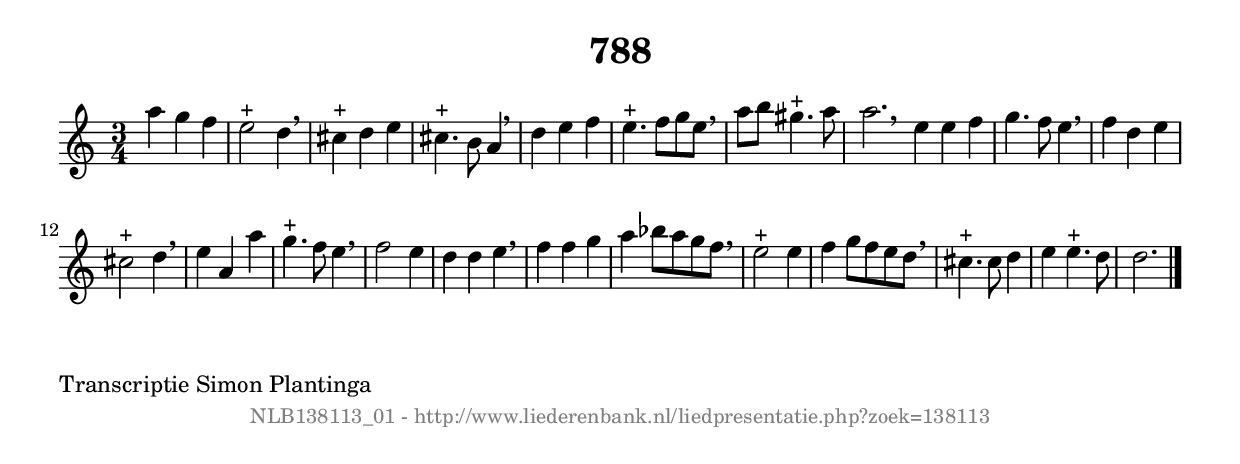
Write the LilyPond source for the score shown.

%
% produced by wce2krn 1.64 (7 June 2014)
%
\version"2.16"
#(append! paper-alist '(("long" . (cons (* 210 mm) (* 2000 mm)))))
#(set-default-paper-size "long")
sb = {\breathe}
mBreak = {\breathe }
bBreak = {\breathe }
x = {\once\override NoteHead #'style = #'cross }
gl=\glissando
itime={\override Staff.TimeSignature #'stencil = ##f }
ficta = {\once\set suggestAccidentals = ##t}
fine = {\once\override Score.RehearsalMark #'self-alignment-X = #1 \mark \markup {\italic{Fine}}}
dc = {\once\override Score.RehearsalMark #'self-alignment-X = #1 \mark \markup {\italic{D.C.}}}
dcf = {\once\override Score.RehearsalMark #'self-alignment-X = #1 \mark \markup {\italic{D.C. al Fine}}}
dcc = {\once\override Score.RehearsalMark #'self-alignment-X = #1 \mark \markup {\italic{D.C. al Coda}}}
ds = {\once\override Score.RehearsalMark #'self-alignment-X = #1 \mark \markup {\italic{D.S.}}}
dsf = {\once\override Score.RehearsalMark #'self-alignment-X = #1 \mark \markup {\italic{D.S. al Fine}}}
dsc = {\once\override Score.RehearsalMark #'self-alignment-X = #1 \mark \markup {\italic{D.S. al Coda}}}
pv = {\set Score.repeatCommands = #'((volta "1"))}
sv = {\set Score.repeatCommands = #'((volta "2"))}
tv = {\set Score.repeatCommands = #'((volta "3"))}
qv = {\set Score.repeatCommands = #'((volta "4"))}
xv = {\set Score.repeatCommands = #'((volta #f))}
\header{ tagline = ""
title = "788"
}
\score {{
\key d \dorian
\relative g'
{
\set melismaBusyProperties = #'()
\time 3/4
\tempo 4=120
\override Score.MetronomeMark #'transparent = ##t
\override Score.RehearsalMark #'break-visibility = #(vector #t #t #f)
a'4 g4 f4 | e2^"+" d4 \sb | cis4^"+" d4 e4 | cis4.^"+" b8 a4 \sb | d4 e4 f4 | e4.^"+" f8 g8 e8 \sb | a8 b8 gis4.^"+" a8 | a2. \bar ":|:" \bBreak
e4 e4 f4 | g4. f8 e4 \sb | f4 d4 e4 | cis2^"+" d4 \sb | e4 a,4 a'4 | g4.^"+" f8 e4 \sb | f2 e4 | d4 d4 e4 | \mBreak \bar "|"
f4 f4 g4 | a4 bes8 a8 g8 f8 \sb | e2^"+" e4 | f4 g8 f8 e8 d8 \sb | cis4.^"+" cis8 d4 | e4 e4.^"+" d8 | d2. \bar "|."
 }}
 \midi { }
 \layout {
            indent = 0.0\cm
}
}
\markup { \wordwrap-string #" 
Transcriptie Simon Plantinga
"}
\markup { \vspace #0 } \markup { \with-color #grey \fill-line { \center-column { \smaller "NLB138113_01 - http://www.liederenbank.nl/liedpresentatie.php?zoek=138113" } } }
